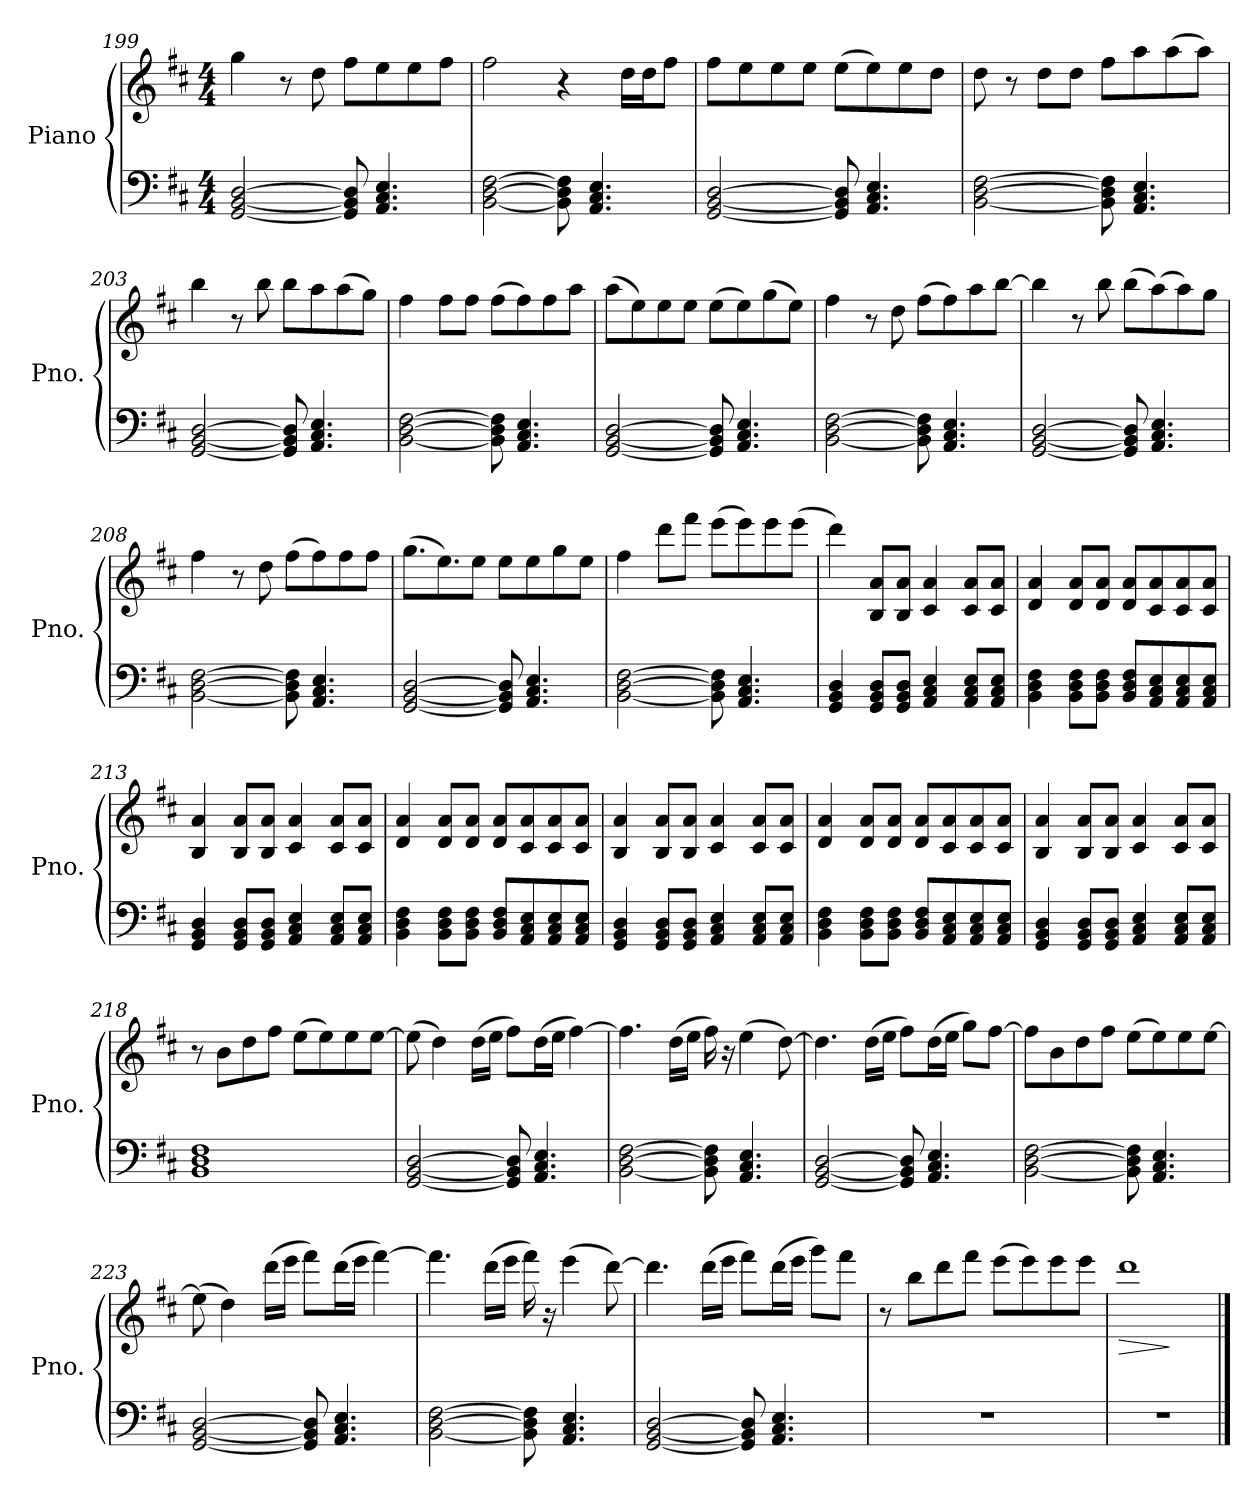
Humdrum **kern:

**kern	**kern	**dynam
*part1	*part1	*part1
*staff2	*staff1	*staff1/2
*I"Piano	*	*
*I'Pno.	*	*
*clefF4	*clefG2	*
*k[f#c#]	*k[f#c#]	*
*M4/4	*M4/4	*
=199	=199	=199
[2GG/ [2BB/ [2D/	4gg\	.
.	8r	.
.	8dd\	.
8GG/] 8BB/] 8D/]	8ff#\L	.
4.AA/ 4.C#/ 4.E/	8ee\	.
.	8ee\	.
.	8ff#\J	.
!!LO:PB:g=z
=200	=200	=200
[2BB\ [2D\ [2F#\	2ff#\	.
8BB\] 8D\] 8F#\]	4r	.
4.AA/ 4.C#/ 4.E/	.	.
.	16dd\LL	.
.	16dd\J	.
.	8ff#\J	.
=201	=201	=201
[2GG/ [2BB/ [2D/	8ff#\L	.
.	8ee\	.
.	8ee\	.
.	8ee\J	.
8GG/] 8BB/] 8D/]	(8ee\L	.
4.AA/ 4.C#/ 4.E/	8ee\)	.
.	8ee\	.
.	8dd\J	.
=202	=202	=202
[2BB\ [2D\ [2F#\	8dd\	.
.	8r	.
.	8dd\L	.
.	8dd\J	.
8BB\] 8D\] 8F#\]	8ff#\L	.
4.AA/ 4.C#/ 4.E/	8aa\	.
.	(8aa\	.
.	8aa\J)	.
=203	=203	=203
[2GG/ [2BB/ [2D/	4bb\	.
.	8r	.
.	8bb\	.
8GG/] 8BB/] 8D/]	8bb\L	.
4.AA/ 4.C#/ 4.E/	8aa\	.
.	(8aa\	.
.	8gg\J)	.
=204	=204	=204
[2BB\ [2D\ [2F#\	4ff#\	.
.	8ff#\L	.
.	8ff#\J	.
8BB\] 8D\] 8F#\]	(8ff#\L	.
4.AA/ 4.C#/ 4.E/	8ff#\)	.
.	8ff#\	.
.	8aa\J	.
!!LO:LB:g=z
=205	=205	=205
[2GG/ [2BB/ [2D/	(8aa\L	.
.	8ee\)	.
.	8ee\	.
.	8ee\J	.
8GG/] 8BB/] 8D/]	(8ee\L	.
4.AA/ 4.C#/ 4.E/	8ee\)	.
.	(8gg\	.
.	8ee\J)	.
=206	=206	=206
[2BB\ [2D\ [2F#\	4ff#\	.
.	8r	.
.	8dd\	.
8BB\] 8D\] 8F#\]	(8ff#\L	.
4.AA/ 4.C#/ 4.E/	8ff#\)	.
.	8aa\	.
.	[8bb\J	.
=207	=207	=207
[2GG/ [2BB/ [2D/	4bb\]	.
.	8r	.
.	8bb\	.
8GG/] 8BB/] 8D/]	(8bb\L	.
4.AA/ 4.C#/ 4.E/	(8aa\)	.
.	8aa\)	.
.	8gg\J	.
=208	=208	=208
[2BB\ [2D\ [2F#\	4ff#\	.
.	8r	.
.	8dd\	.
8BB\] 8D\] 8F#\]	(8ff#\L	.
4.AA/ 4.C#/ 4.E/	8ff#\)	.
.	8ff#\	.
.	8ff#\J	.
=209	=209	=209
[2GG/ [2BB/ [2D/	(8.gg\L	.
.	8.ee\)	.
.	8ee\J	.
8GG/] 8BB/] 8D/]	8ee\L	.
4.AA/ 4.C#/ 4.E/	8ee\	.
.	8gg\	.
.	8ee\J	.
!!LO:LB:g=z
=210	=210	=210
[2BB\ [2D\ [2F#\	4ff#\	.
.	8ddd\L	.
.	8fff#\J	.
8BB\] 8D\] 8F#\]	(8eee\L	.
4.AA/ 4.C#/ 4.E/	8eee\)	.
.	8eee\	.
.	(8eee\J	.
=211	=211	=211
4GG/ 4BB/ 4D/	4ddd\)	.
8GG/ 8BB/ 8D/L	8B/ 8a/L	.
8GG/ 8BB/ 8D/J	8B/ 8a/J	.
4AA/ 4C#/ 4E/	4c#/ 4a/	.
8AA/ 8C#/ 8E/L	8c#/ 8a/L	.
8AA/ 8C#/ 8E/J	8c#/ 8a/J	.
=212	=212	=212
4BB\ 4D\ 4F#\	4d/ 4a/	.
8BB\ 8D\ 8F#\L	8d/ 8a/L	.
8BB\ 8D\ 8F#\J	8d/ 8a/J	.
8BB/ 8D/ 8F#/L	8d/ 8a/L	.
8AA/ 8C#/ 8E/	8c#/ 8a/	.
8AA/ 8C#/ 8E/	8c#/ 8a/	.
8AA/ 8C#/ 8E/J	8c#/ 8a/J	.
=213	=213	=213
4GG/ 4BB/ 4D/	4B/ 4a/	.
8GG/ 8BB/ 8D/L	8B/ 8a/L	.
8GG/ 8BB/ 8D/J	8B/ 8a/J	.
4AA/ 4C#/ 4E/	4c#/ 4a/	.
8AA/ 8C#/ 8E/L	8c#/ 8a/L	.
8AA/ 8C#/ 8E/J	8c#/ 8a/J	.
=214	=214	=214
4BB\ 4D\ 4F#\	4d/ 4a/	.
8BB\ 8D\ 8F#\L	8d/ 8a/L	.
8BB\ 8D\ 8F#\J	8d/ 8a/J	.
8BB/ 8D/ 8F#/L	8d/ 8a/L	.
8AA/ 8C#/ 8E/	8c#/ 8a/	.
8AA/ 8C#/ 8E/	8c#/ 8a/	.
8AA/ 8C#/ 8E/J	8c#/ 8a/J	.
!!LO:LB:g=z
=215	=215	=215
4GG/ 4BB/ 4D/	4B/ 4a/	.
8GG/ 8BB/ 8D/L	8B/ 8a/L	.
8GG/ 8BB/ 8D/J	8B/ 8a/J	.
4AA/ 4C#/ 4E/	4c#/ 4a/	.
8AA/ 8C#/ 8E/L	8c#/ 8a/L	.
8AA/ 8C#/ 8E/J	8c#/ 8a/J	.
=216	=216	=216
4BB\ 4D\ 4F#\	4d/ 4a/	.
8BB\ 8D\ 8F#\L	8d/ 8a/L	.
8BB\ 8D\ 8F#\J	8d/ 8a/J	.
8BB/ 8D/ 8F#/L	8d/ 8a/L	.
8AA/ 8C#/ 8E/	8c#/ 8a/	.
8AA/ 8C#/ 8E/	8c#/ 8a/	.
8AA/ 8C#/ 8E/J	8c#/ 8a/J	.
=217	=217	=217
4GG/ 4BB/ 4D/	4B/ 4a/	.
8GG/ 8BB/ 8D/L	8B/ 8a/L	.
8GG/ 8BB/ 8D/J	8B/ 8a/J	.
4AA/ 4C#/ 4E/	4c#/ 4a/	.
8AA/ 8C#/ 8E/L	8c#/ 8a/L	.
8AA/ 8C#/ 8E/J	8c#/ 8a/J	.
=218	=218	=218
1BB 1D 1F#	8r	.
.	8b\L	.
.	8dd\	.
.	8ff#\J	.
.	(8ee\L	.
.	8ee\)	.
.	8ee\	.
.	[8ee\J	.
=219	=219	=219
[2GG/ [2BB/ [2D/	(8ee\]	.
.	4dd\)	.
.	(16dd\LL	.
.	16ee\JJ	.
8GG/] 8BB/] 8D/]	8ff#\L)	.
4.AA/ 4.C#/ 4.E/	(16dd\L	.
.	16ee\JJ	.
.	[4ff#\)	.
!!LO:LB:g=z
=220	=220	=220
[2BB\ [2D\ [2F#\	4.ff#\]	.
.	(16dd\LL	.
.	16ee\JJ	.
8BB\] 8D\] 8F#\]	16ff#\)	.
.	16r	.
4.AA/ 4.C#/ 4.E/	(4ee\	.
.	[8dd\)	.
=221	=221	=221
[2GG/ [2BB/ [2D/	4.dd\]	.
.	(16dd\LL	.
.	16ee\JJ	.
8GG/] 8BB/] 8D/]	8ff#\L)	.
4.AA/ 4.C#/ 4.E/	(16dd\L	.
.	16ee\JJ	.
.	8gg\L)	.
.	[8ff#\J	.
=222	=222	=222
[2BB\ [2D\ [2F#\	8ff#\L]	.
.	8b\	.
.	8dd\	.
.	8ff#\J	.
8BB\] 8D\] 8F#\]	(8ee\L	.
4.AA/ 4.C#/ 4.E/	8ee\)	.
.	8ee\	.
.	[8ee\J	.
=223	=223	=223
[2GG/ [2BB/ [2D/	(8ee\]	.
.	4dd\)	.
.	(16ddd\LL	.
.	16eee\JJ	.
8GG/] 8BB/] 8D/]	8fff#\L)	.
4.AA/ 4.C#/ 4.E/	(16ddd\L	.
.	16eee\JJ	.
.	[4fff#\)	.
=224	=224	=224
[2BB\ [2D\ [2F#\	4.fff#\]	.
.	(16ddd\LL	.
.	16eee\JJ	.
8BB\] 8D\] 8F#\]	16fff#\)	.
.	16r	.
4.AA/ 4.C#/ 4.E/	(4eee\	.
.	[8ddd\)	.
!!LO:PB:g=z
=225	=225	=225
[2GG/ [2BB/ [2D/	4.ddd\]	.
.	(16ddd\LL	.
.	16eee\JJ	.
8GG/] 8BB/] 8D/]	8fff#\L)	.
4.AA/ 4.C#/ 4.E/	(16ddd\L	.
.	16eee\JJ	.
.	8ggg\L)	.
.	8fff#\J	.
=226	=226	=226
1r	8r	.
.	8bb\L	.
.	8ddd\	.
.	8fff#\J	.
.	(8eee\L	.
.	8eee\)	.
.	8eee\	.
.	8eee\J	.
=227	=227	=227
!	!	!LO:HP:b
1r	1ddd	>
.	.	]
==	==	==
*-	*-	*-
